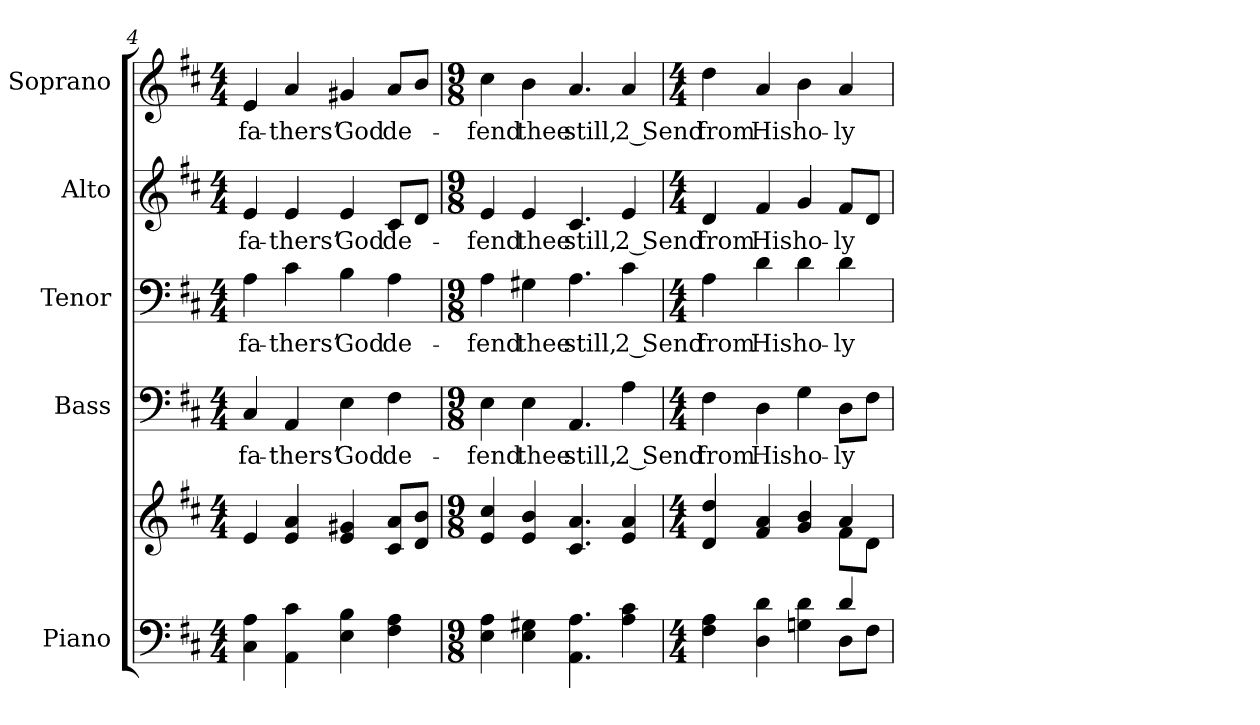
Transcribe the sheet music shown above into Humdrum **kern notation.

**kern	**kern	**kern	**text	**kern	**text	**kern	**text	**kern	**text
*part5	*part5	*part4	*part4	*part3	*part3	*part2	*part2	*part1	*part1
*staff6	*staff5	*staff4	*staff4	*staff3	*staff3	*staff2	*staff2	*staff1	*staff1
*I"Piano	*	*I"Bass	*	*I"Tenor	*	*I"Alto	*	*I"Soprano	*
*I'Pno.	*	*I'B.	*	*I'T.	*	*I'A.	*	*I'S.	*
!!LO:PB:g=z
*clefF4	*clefG2	*clefF4	*	*clefF4	*	*clefG2	*	*clefG2	*
*k[f#c#]	*k[f#c#]	*k[f#c#]	*	*k[f#c#]	*	*k[f#c#]	*	*k[f#c#]	*
*D:	*D:	*D:	*	*D:	*	*D:	*	*D:	*
*M4/4	*M4/4	*M4/4	*	*M4/4	*	*M4/4	*	*M4/4	*
=4	=4	=4	=4	=4	=4	=4	=4	=4	=4
!	!	!	!LO:LY:b:color=#000000	!	!	!	!	!	!
!	!	!	!	!	!LO:LY:b:color=#000000	!	!	!	!
!	!	!	!	!	!	!	!LO:LY:b:color=#000000	!	!
!	!	!	!	!	!	!	!	!	!LO:LY:b:color=#000000
4C#i\ 4Ai	4ei/	4C#i/	fa-	4Ai\	fa-	4ei/	fa-	4ei/	fa-
!	!	!	!LO:LY:b:color=#000000	!	!	!	!	!	!
!	!	!	!	!	!LO:LY:b:color=#000000	!	!	!	!
!	!	!	!	!	!	!	!LO:LY:b:color=#000000	!	!
!	!	!	!	!	!	!	!	!	!LO:LY:b:color=#000000
4AAi\ 4c#i	4ei/ 4ai	4AAi/	-thers’	4c#i\	-thers’	4ei/	-thers’	4ai/	-thers’
!	!	!	!LO:LY:b:color=#000000	!	!	!	!	!	!
!	!	!	!	!	!LO:LY:b:color=#000000	!	!	!	!
!	!	!	!	!	!	!	!LO:LY:b:color=#000000	!	!
!	!	!	!	!	!	!	!	!	!LO:LY:b:color=#000000
4Ei\ 4Bi	4ei/ 4g#Xi	4Ei\	God	4Bi\	God	4ei/	God	4g#Xi/	God
!	!	!	!LO:LY:b:color=#000000	!	!	!	!	!	!
!	!	!	!	!	!LO:LY:b:color=#000000	!	!	!	!
!	!	!	!	!	!	!	!LO:LY:b:color=#000000	!	!
!	!	!	!	!	!	!	!	!	!LO:LY:b:color=#000000
4F#i\ 4Ai	8c#i/ 8aiL	4F#i\	de-	4Ai\	de-	8c#i/L	de-	8ai/L	de-
.	8di/ 8biJ	.	.	.	.	8di/J	.	8bi/J	.
=5	=5	=5	=5	=5	=5	=5	=5	=5	=5
*M9/8	*M9/8	*M9/8	*	*M9/8	*	*M9/8	*	*M9/8	*
!	!	!	!LO:LY:b:color=#000000	!	!	!	!	!	!
!	!	!	!	!	!LO:LY:b:color=#000000	!	!	!	!
!	!	!	!	!	!	!	!LO:LY:b:color=#000000	!	!
!	!	!	!	!	!	!	!	!	!LO:LY:b:color=#000000
4Ei\ 4Ai	4ei/ 4cc#i	4Ei\	-fend	4Ai\	-fend	4ei/	-fend	4cc#i\	-fend
!	!	!	!LO:LY:b:color=#000000	!	!	!	!	!	!
!	!	!	!	!	!LO:LY:b:color=#000000	!	!	!	!
!	!	!	!	!	!	!	!LO:LY:b:color=#000000	!	!
!	!	!	!	!	!	!	!	!	!LO:LY:b:color=#000000
4Ei\ 4G#Xi	4ei/ 4bi	4Ei\	thee	4G#Xi\	thee	4ei/	thee	4bi\	thee
!	!	!	!LO:LY:b:color=#000000	!	!	!	!	!	!
!	!	!	!	!	!LO:LY:b:color=#000000	!	!	!	!
!	!	!	!	!	!	!	!LO:LY:b:color=#000000	!	!
!	!	!	!	!	!	!	!	!	!LO:LY:b:color=#000000
4.AAi\ 4.Ai	4.c#i/ 4.ai	4.AAi/	still,	4.Ai\	still,	4.c#i/	still,	4.ai/	still,
!	!	!	!LO:LY:b:color=#000000	!	!	!	!	!	!
!	!	!	!	!	!LO:LY:b:color=#000000	!	!	!	!
!	!	!	!	!	!	!	!LO:LY:b:color=#000000	!	!
!	!	!	!	!	!	!	!	!	!LO:LY:b:color=#000000
4Ai\ 4c#i	4ei/ 4ai	4Ai\	2 Send	4c#i\	2 Send	4ei/	2 Send	4ai/	2 Send
!!LO:PB:g=z
=6	=6	=6	=6	=6	=6	=6	=6	=6	=6
*M4/4	*M4/4	*M4/4	*	*M4/4	*	*M4/4	*	*M4/4	*
*^	*^	*	*	*	*	*	*	*	*
!	!	!	!	!	!LO:LY:b:color=#000000	!	!	!	!	!	!
!	!	!	!	!	!	!	!LO:LY:b:color=#000000	!	!	!	!
!	!	!	!	!	!	!	!	!	!LO:LY:b:color=#000000	!	!
!	!	!	!	!	!	!	!	!	!	!	!LO:LY:b:color=#000000
4F#i\ 4Ai	2ryy	4di/ 4ddi	2ryy	4F#i\	from	4Ai\	from	4di/	from	4ddi\	from
!	!	!	!	!	!LO:LY:b:color=#000000	!	!	!	!	!	!
!	!	!	!	!	!	!	!LO:LY:b:color=#000000	!	!	!	!
!	!	!	!	!	!	!	!	!	!LO:LY:b:color=#000000	!	!
!	!	!	!	!	!	!	!	!	!	!	!LO:LY:b:color=#000000
4Di\ 4di	.	4f#i/ 4ai	.	4Di\	His	4di\	His	4f#i/	His	4ai/	His
!	!	!	!	!	!LO:LY:b:color=#000000	!	!	!	!	!	!
!	!	!	!	!	!	!	!LO:LY:b:color=#000000	!	!	!	!
!	!	!	!	!	!	!	!	!	!LO:LY:b:color=#000000	!	!
!	!	!	!	!	!	!	!	!	!	!	!LO:LY:b:color=#000000
4Gni\ 4di	4ryy	4gi/ 4bi	4ryy	4Gi\	ho-	4di\	ho-	4gi/	ho-	4bi\	ho-
!	!	!	!	!	!LO:LY:b:color=#000000	!	!	!	!	!	!
!	!	!	!	!	!	!	!LO:LY:b:color=#000000	!	!	!	!
!	!	!	!	!	!	!	!	!	!LO:LY:b:color=#000000	!	!
!	!	!	!	!	!	!	!	!	!	!	!LO:LY:b:color=#000000
4di/	8Di\L	4ai/	8f#i\L	8Di\L	-ly	4di\	-ly	8f#i/L	-ly	4ai/	-ly
.	8F#i\J	.	8di\J	8F#i\J	.	.	.	8di/J	.	.	.
*v	*v	*	*	*	*	*	*	*	*	*	*
*	*v	*v	*	*	*	*	*	*	*	*
=	=	=	=	=	=	=	=	=	=
*-	*-	*-	*-	*-	*-	*-	*-	*-	*-
